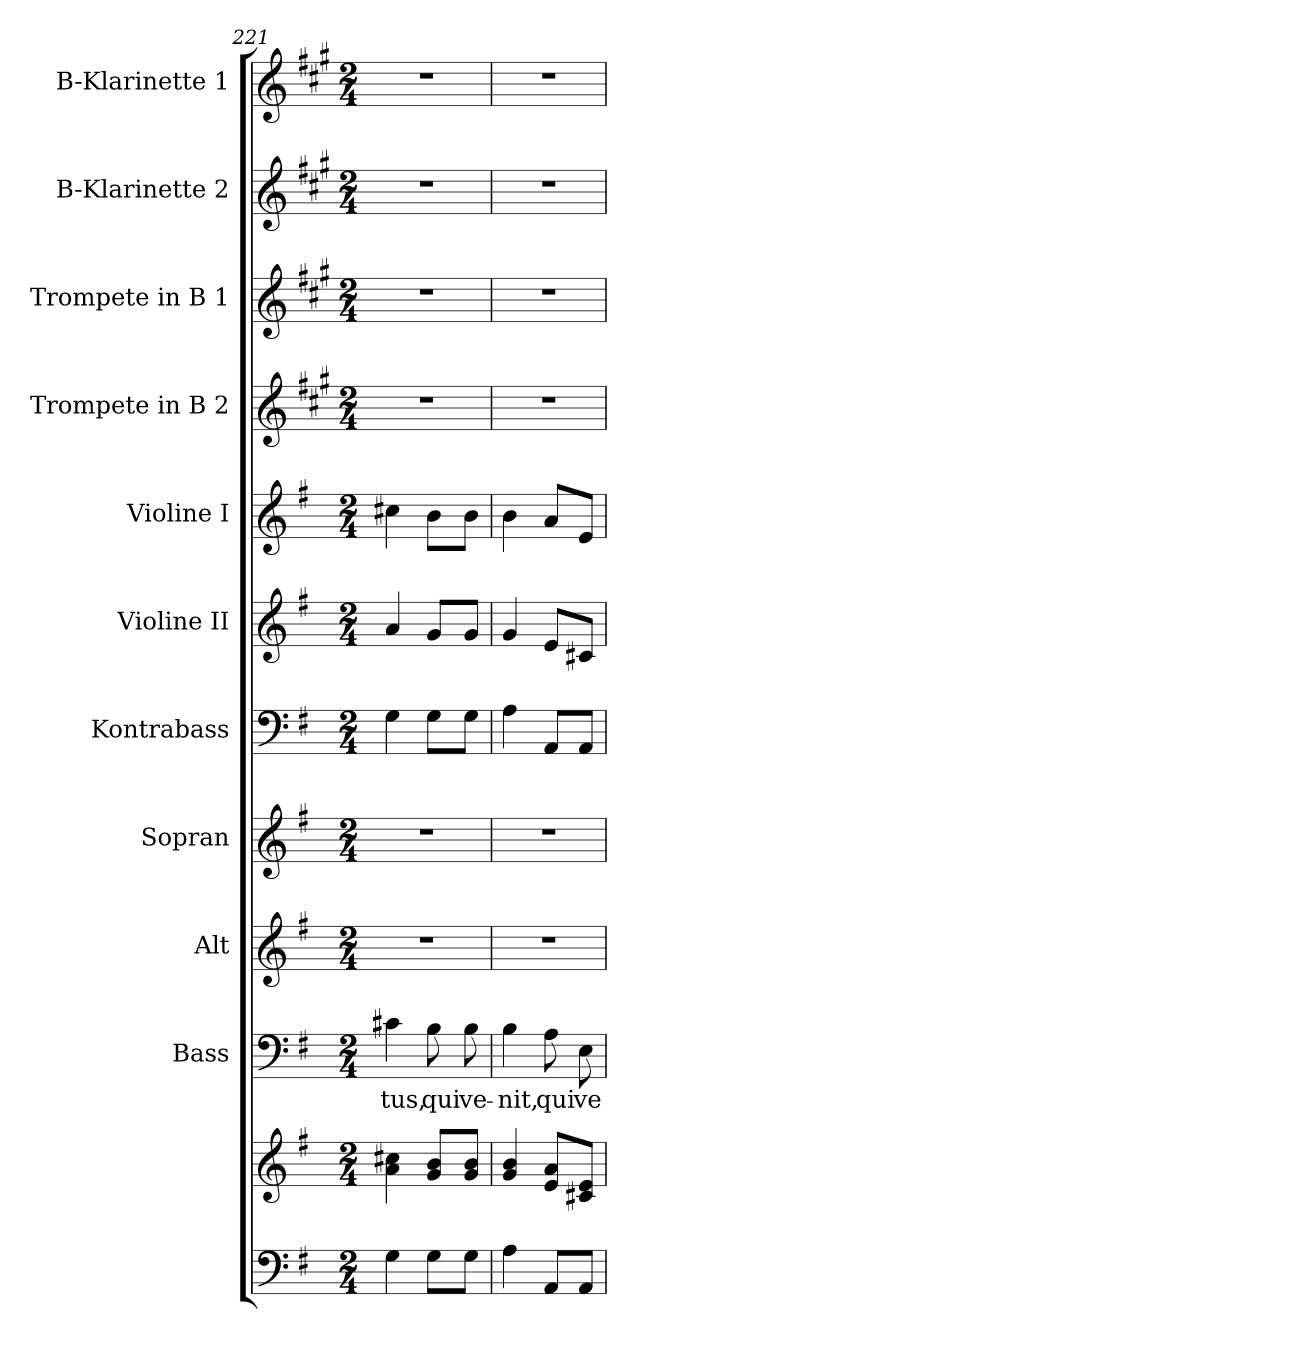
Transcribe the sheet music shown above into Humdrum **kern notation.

**kern	**kern	**kern	**text	**kern	**kern	**kern	**kern	**kern	**kern	**kern	**kern	**kern
*part11	*part11	*part10	*part10	*part9	*part8	*part7	*part6	*part5	*part4	*part3	*part2	*part1
*staff12	*staff11	*staff10	*staff10	*staff9	*staff8	*staff7	*staff6	*staff5	*staff4	*staff3	*staff2	*staff1
*	*	*I"Bass	*	*I"Alt	*I"Sopran	*I"Kontrabass	*I"Violine II	*I"Violine I	*I"Trompete in B 2	*I"Trompete in B 1	*I"B-Klarinette 2	*I"B-Klarinette 1
*	*	*I'B.	*	*I'A.	*I'S.	*I'Kb.	*I'Vl. II	*I'Vl. I	*I'Tr. 2	*I'Tr. 1	*I'B Kl. 2	*I'B Kl. 1
*clefF4	*clefG2	*clefF4	*	*clefG2	*clefG2	*clefF4	*clefG2	*clefG2	*clefG2	*clefG2	*clefG2	*clefG2
*	*	*	*	*	*	*ITrd7c12	*	*	*ITrd1c2	*ITrd1c2	*ITrd1c2	*ITrd1c2
*k[f#]	*k[f#]	*k[f#]	*	*k[f#]	*k[f#]	*k[f#]	*k[f#]	*k[f#]	*k[f#]	*k[f#]	*k[f#]	*k[f#]
*G:	*G:	*G:	*	*G:	*G:	*G:	*G:	*G:	*G:	*G:	*G:	*G:
*M2/4	*M2/4	*M2/4	*	*M2/4	*M2/4	*M2/4	*M2/4	*M2/4	*M2/4	*M2/4	*M2/4	*M2/4
=221	=221	=221	=221	=221	=221	=221	=221	=221	=221	=221	=221	=221
!	!	!	!LO:LY:b	!	!	!	!	!	!	!	!	!
4G\	4a\ 4cc#X\	4c#X\	-tus,	2r	2r	4GG\	4a/	4cc#X\	2r	2r	2r	2r
!	!	!	!LO:LY:b	!	!	!	!	!	!	!	!	!
8G\L	8g/ 8b/L	8B\	qui	.	.	8GG\L	8g/L	8b\L	.	.	.	.
!	!	!	!LO:LY:b	!	!	!	!	!	!	!	!	!
8G\J	8g/ 8b/J	8B\	ve-	.	.	8GG\J	8g/J	8b\J	.	.	.	.
=222	=222	=222	=222	=222	=222	=222	=222	=222	=222	=222	=222	=222
!	!	!	!LO:LY:b	!	!	!	!	!	!	!	!	!
4A\	4g/ 4b/	4B\	-nit,	2r	2r	4AA\	4g/	4b\	2r	2r	2r	2r
!	!	!	!LO:LY:b	!	!	!	!	!	!	!	!	!
8AA/L	8e/ 8a/L	8A\	qui	.	.	8AAA/L	8e/L	8a/L	.	.	.	.
!	!	!	!LO:LY:b	!	!	!	!	!	!	!	!	!
8AA/J	8c#X/ 8e/J	8E\	ve-	.	.	8AAA/J	8c#X/J	8e/J	.	.	.	.
=	=	=	=	=	=	=	=	=	=	=	=	=
*-	*-	*-	*-	*-	*-	*-	*-	*-	*-	*-	*-	*-
